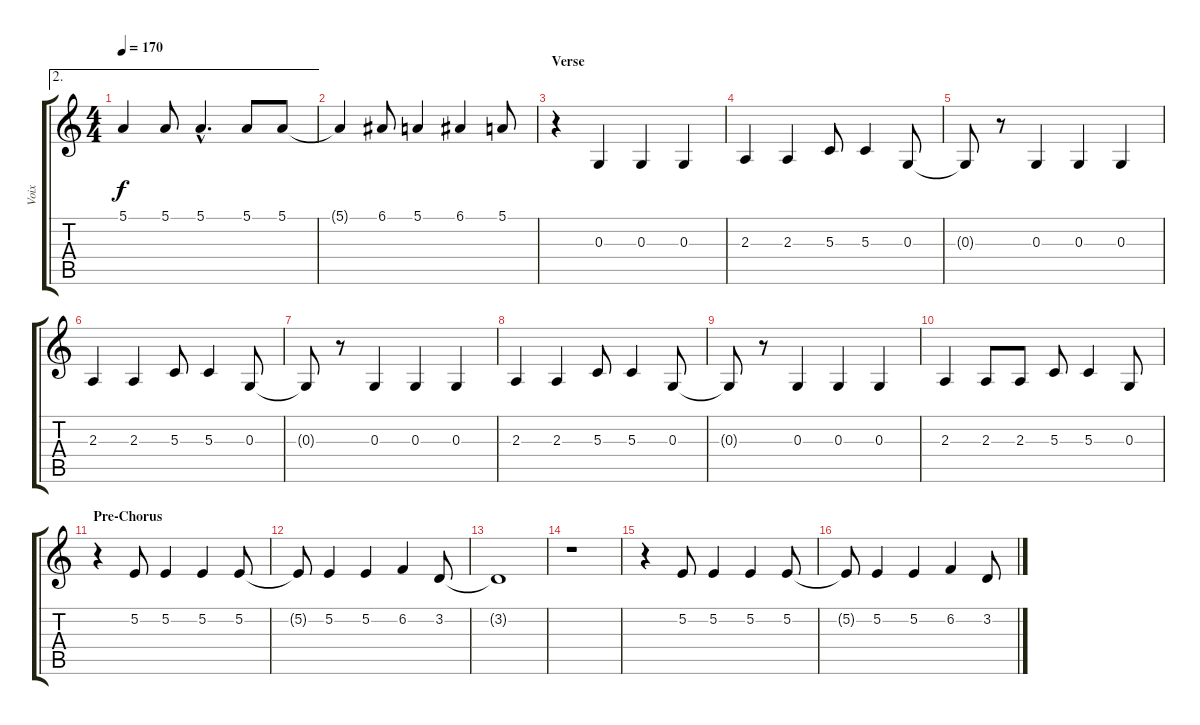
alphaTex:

\track ("Voix" "Voix") {instrument tenorsax}
\staff {score tabs}
\tuning (E4 B3 G3 D3 A2 E2) {hide}
\ae 2
\ts (4 4)
\tempo 170
\clef g2
\ks c
5.1.4{dy f} 5.1.8 5.1{hac}.4{d} 5.1.8 5.1.8 |
5.1{t}.4 6.1.8 5.1.4 6.1.4 5.1.8 |
\section ("" "Verse")
r.4 0.3.4 0.3.4 0.3.4 |
2.3.4 2.3.4 5.3.8 5.3.4 0.3.8 |
0.3{t}.8 r.8 0.3.4 0.3.4 0.3.4 |
2.3.4 2.3.4 5.3.8 5.3.4 0.3.8 |
0.3{t}.8 r.8 0.3.4 0.3.4 0.3.4 |
2.3.4 2.3.4 5.3.8 5.3.4 0.3.8 |
0.3{t}.8 r.8 0.3.4 0.3.4 0.3.4 |
2.3.4 2.3.8 2.3.8 5.3.8 5.3.4 0.3.8 |
\section ("" "Pre-Chorus")
r.4 5.2.8 5.2.4 5.2.4 5.2.8 |
5.2{t}.8 5.2.4 5.2.4 6.2.4 3.2.8 |
3.2{t}.1 |
r.1 |
r.4 5.2.8 5.2.4 5.2.4 5.2.8 |
5.2{t}.8 5.2.4 5.2.4 6.2.4 3.2.8
